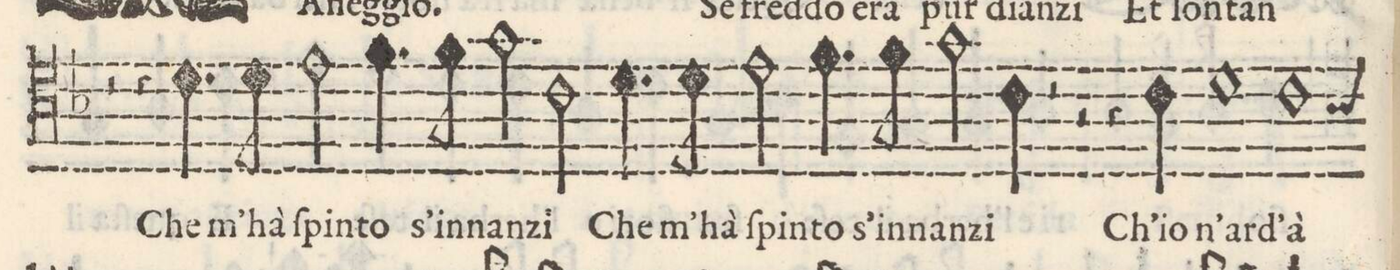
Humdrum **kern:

**kern	**text
*I"SESTO	*
*clefC4	*
*k[b-]	*
*met(C)	*
*M2/1	*
2r	.
4r	.
4.d\	Che
=12-	=12-
8d\	m'hà
2e\	ſpin-
4.f\	-to
8f\	s'in-
2g\	-nan-
2c\	-zi
=13-	=13-
4.d\	Che
8d\	m'hà
2e\	ſpin-
4.f\	-to
8f\	s'in-
2g\	-nan-
=14-	=14-
4c\	-zi
2r	.
2r	.
4r	.
4c\	Ch'io
=15-	=15-
1d	n'ar-
1c	-d'a
*custos:B-	*
=16-	=16-
*-	*-
